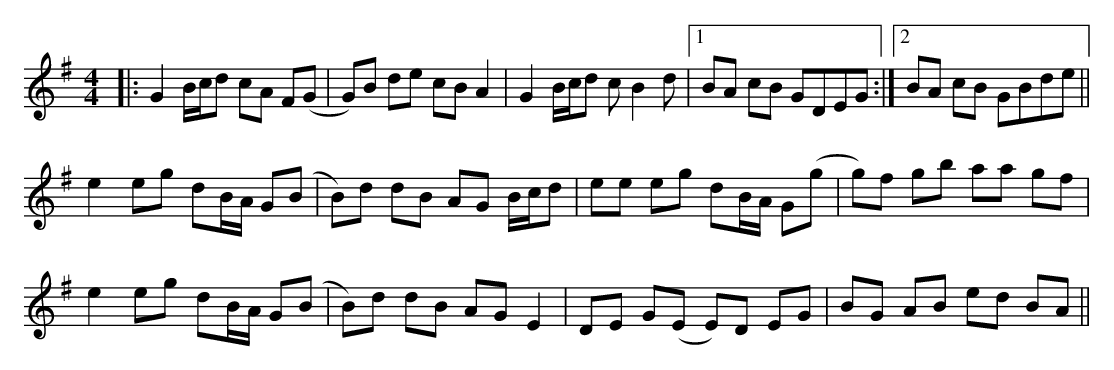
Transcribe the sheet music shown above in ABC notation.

X:1
M:4/4
K:G
|:G2 B/c/d cA F(G|G)B de cB A2|G2 B/c/d c B2 d|1 BA cB GDEG:|2 BA cB GBde||
e2 eg dB/A/ G(B|B)d dB AG B/c/d|ee eg dB/A/ G(g|g)f gb aa gf|
e2 eg dB/A/ G(B|B)d dB AG E2|DE G(E E)D EG|BG AB ed BA||
